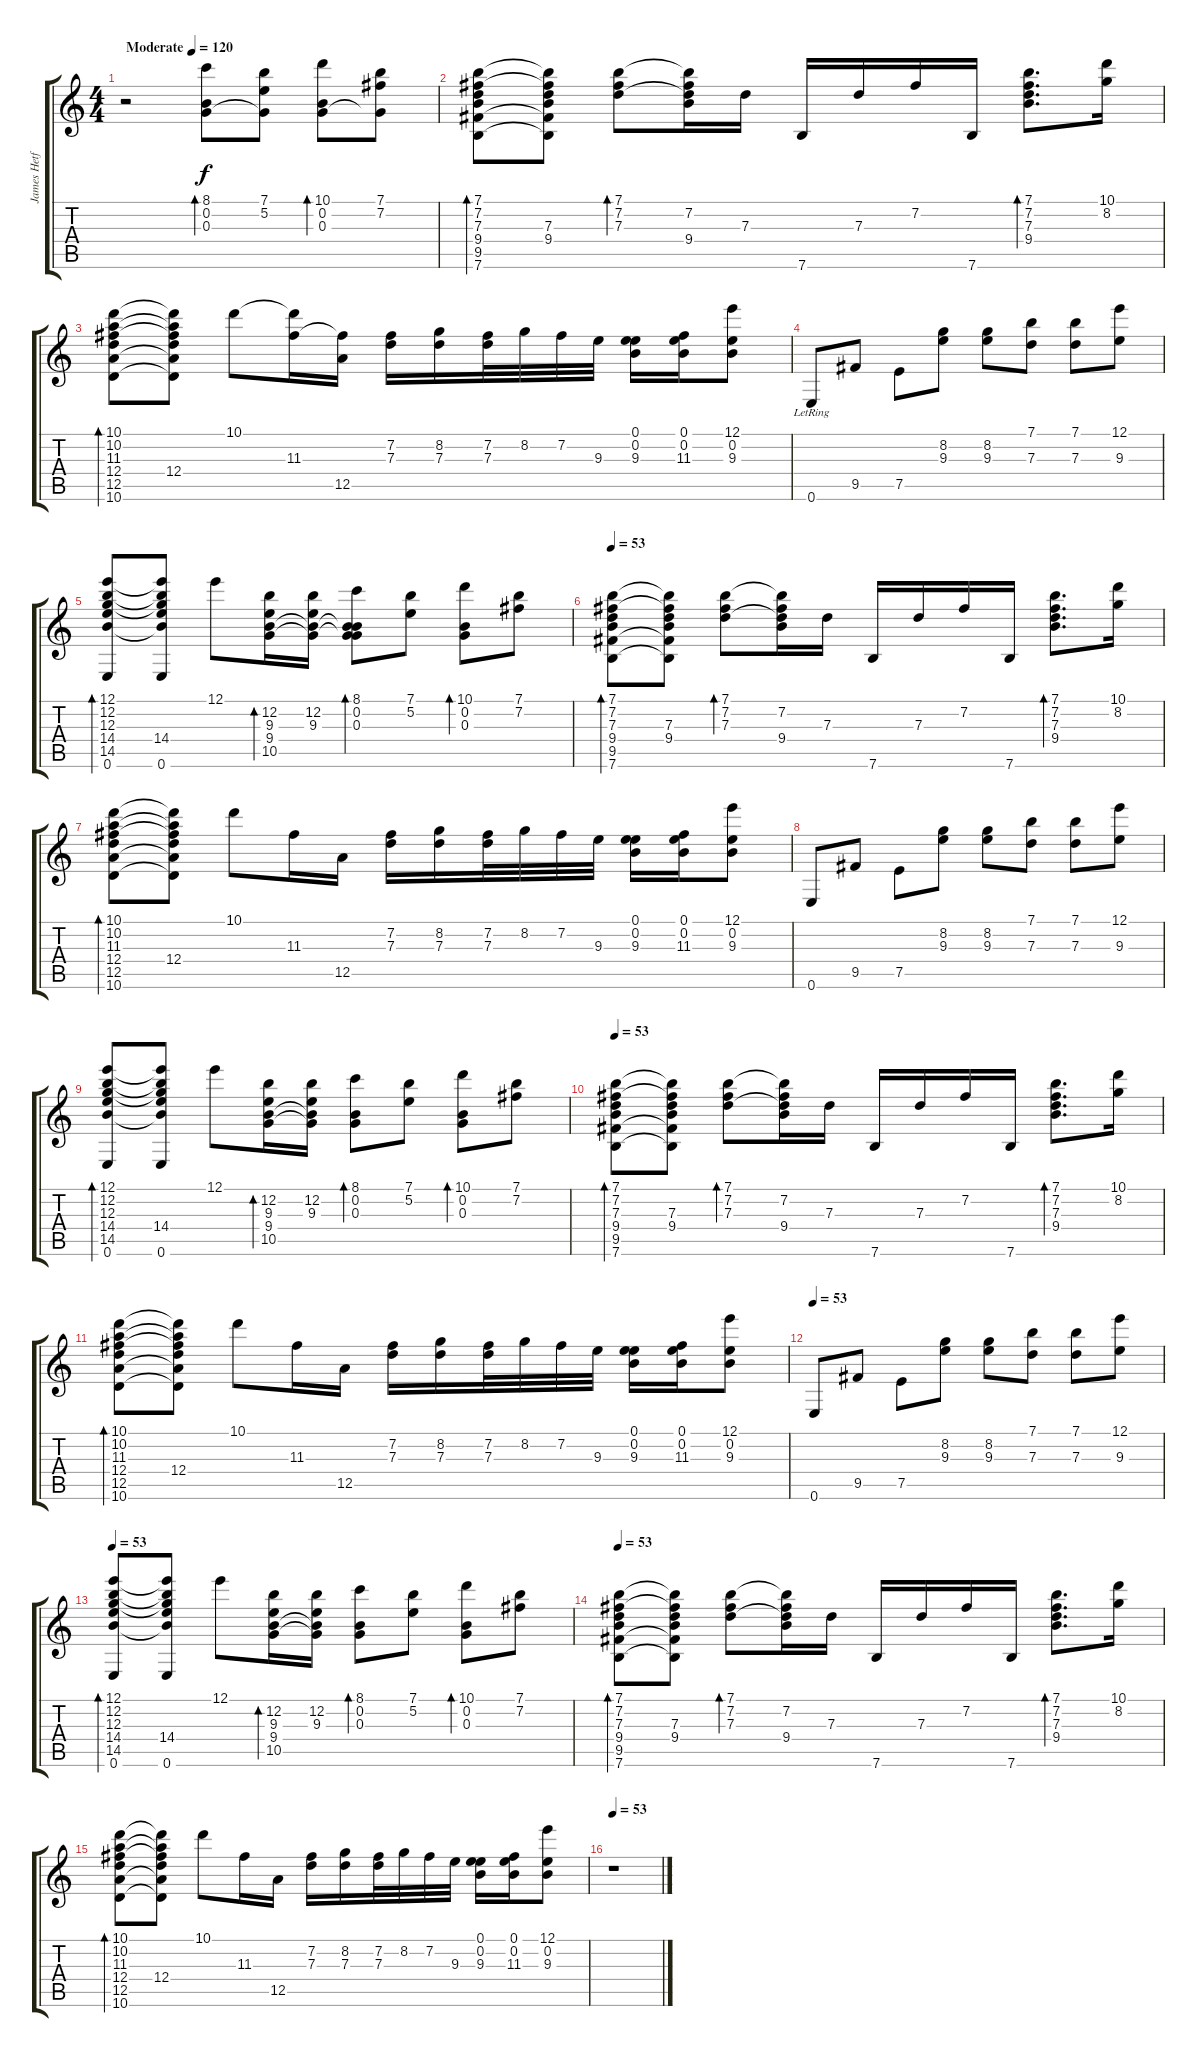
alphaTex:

\track ("James Hetfield" "James Hetf") {instrument acousticguitarsteel}
\staff {score tabs}
\tuning (E4 B3 G3 D3 A2 E2) {hide}
\ts (4 4)
\tempo (120 "Moderate")
\tempo 53
\tempo (120 "Moderate")
\clef g2
\ks c
r.2{dy f volume 0 instrument acousticguitarsteel} (8.1 0.2 0.3).8{bd 60 volume 2} (7.1 5.2 0.3{t}).8 (10.1 0.2 0.3).8{bd 60} (7.1 7.2 0.3{t}).8 |
(7.1 7.2 7.3 9.4 9.5 7.6).8{bd 60 volume 5} (7.1{t} 7.2{t} 7.3 9.4 9.5{t} 7.6{t}).8 (7.1 7.2 7.3).8{bd 60} (7.1{t} 7.2 7.3{t} 9.4).16 7.3.16 7.6.16 7.3.16 7.2.16 7.6.16 (7.1 7.2 7.3 9.4).8{d bd 60} (10.1 8.2).16 |
(10.1 10.2 11.3 12.4 12.5 10.6).8{bd 60 volume 8} (10.1{t} 10.2{t} 11.3{t} 12.4 12.5{t} 10.6{t}).8 10.1.8 (10.1{t} 11.3).16 (11.3{t} 12.5).16 (7.2 7.3).16 (8.2 7.3).16 (7.2 7.3).32 8.2.32 7.2.32 9.3.32 (0.1 0.2 9.3).16 (0.1 0.2 11.3).16 (12.1 0.2 9.3).8 |
0.6{lr}.8{volume 11} 9.5.8 7.5.8 (8.2 9.3).8 (8.2 9.3).8 (7.1 7.3).8 (7.1 7.3).8 (12.1 9.3).8 |
(12.1 12.2 12.3 14.4 14.5 0.6).8{bd 60 volume 13} (12.1{t} 12.2{t} 12.3{t} 14.4 14.5{t} 0.6).8 12.1.8 (12.2 9.3 9.4 10.5).16{bd 60} (12.2 9.3 9.4{t} 10.5{t}).16 (8.1 0.2 0.3 9.4{t} 10.5{t}).8{bd 60} (7.1 5.2).8 (10.1 0.2 0.3).8{bd 60} (7.1 7.2).8 |
\tempo 53
(7.1 7.2 7.3 9.4 9.5 7.6).8{bd 60} (7.1{t} 7.2{t} 7.3 9.4 9.5{t} 7.6{t}).8 (7.1 7.2 7.3).8{bd 60} (7.1{t} 7.2 7.3{t} 9.4).16 7.3.16 7.6.16 7.3.16 7.2.16 7.6.16 (7.1 7.2 7.3 9.4).8{d bd 60} (10.1 8.2).16 |
(10.1 10.2 11.3 12.4 12.5 10.6).8{bd 60} (10.1{t} 10.2{t} 11.3{t} 12.4 12.5{t} 10.6{t}).8 10.1.8 11.3.16 12.5.16 (7.2 7.3).16 (8.2 7.3).16 (7.2 7.3).32 8.2.32 7.2.32 9.3.32 (0.1 0.2 9.3).16 (0.1 0.2 11.3).16 (12.1 0.2 9.3).8 |
0.6.8 9.5.8 7.5.8 (8.2 9.3).8 (8.2 9.3).8 (7.1 7.3).8 (7.1 7.3).8 (12.1 9.3).8 |
(12.1 12.2 12.3 14.4 14.5 0.6).8{bd 60} (12.1{t} 12.2{t} 12.3{t} 14.4 14.5{t} 0.6).8 12.1.8 (12.2 9.3 9.4 10.5).16{bd 60} (12.2 9.3 9.4{t} 10.5{t}).16 (8.1 0.2 0.3).8{bd 60} (7.1 5.2).8 (10.1 0.2 0.3).8{bd 60} (7.1 7.2).8 |
\tempo 53
(7.1 7.2 7.3 9.4 9.5 7.6).8{bd 60} (7.1{t} 7.2{t} 7.3 9.4 9.5{t} 7.6{t}).8 (7.1 7.2 7.3).8{bd 60} (7.1{t} 7.2 7.3{t} 9.4).16 7.3.16 7.6.16 7.3.16 7.2.16 7.6.16 (7.1 7.2 7.3 9.4).8{d bd 60} (10.1 8.2).16 |
(10.1 10.2 11.3 12.4 12.5 10.6).8{bd 60} (10.1{t} 10.2{t} 11.3{t} 12.4 12.5{t} 10.6{t}).8 10.1.8 11.3.16 12.5.16 (7.2 7.3).16 (8.2 7.3).16 (7.2 7.3).32 8.2.32 7.2.32 9.3.32 (0.1 0.2 9.3).16 (0.1 0.2 11.3).16 (12.1 0.2 9.3).8 |
\tempo 53
0.6.8 9.5.8 7.5.8 (8.2 9.3).8 (8.2 9.3).8 (7.1 7.3).8 (7.1 7.3).8 (12.1 9.3).8 |
\tempo 53
(12.1 12.2 12.3 14.4 14.5 0.6).8{bd 60} (12.1{t} 12.2{t} 12.3{t} 14.4 14.5{t} 0.6).8 12.1.8 (12.2 9.3 9.4 10.5).16{bd 60} (12.2 9.3 9.4{t} 10.5{t}).16 (8.1 0.2 0.3).8{bd 60} (7.1 5.2).8 (10.1 0.2 0.3).8{bd 60} (7.1 7.2).8 |
\tempo 53
(7.1 7.2 7.3 9.4 9.5 7.6).8{bd 60 volume 7} (7.1{t} 7.2{t} 7.3 9.4 9.5{t} 7.6{t}).8 (7.1 7.2 7.3).8{bd 60} (7.1{t} 7.2 7.3{t} 9.4).16 7.3.16 7.6.16 7.3.16 7.2.16 7.6.16 (7.1 7.2 7.3 9.4).8{d bd 60} (10.1 8.2).16 |
(10.1 10.2 11.3 12.4 12.5 10.6).8{bd 60 volume 0} (10.1{t} 10.2{t} 11.3{t} 12.4 12.5{t} 10.6{t}).8 10.1.8 11.3.16 12.5.16 (7.2 7.3).16 (8.2 7.3).16 (7.2 7.3).32 8.2.32 7.2.32 9.3.32 (0.1 0.2 9.3).16 (0.1 0.2 11.3).16 (12.1 0.2 9.3).8 |
\tempo 53
r.1{volume 13}
